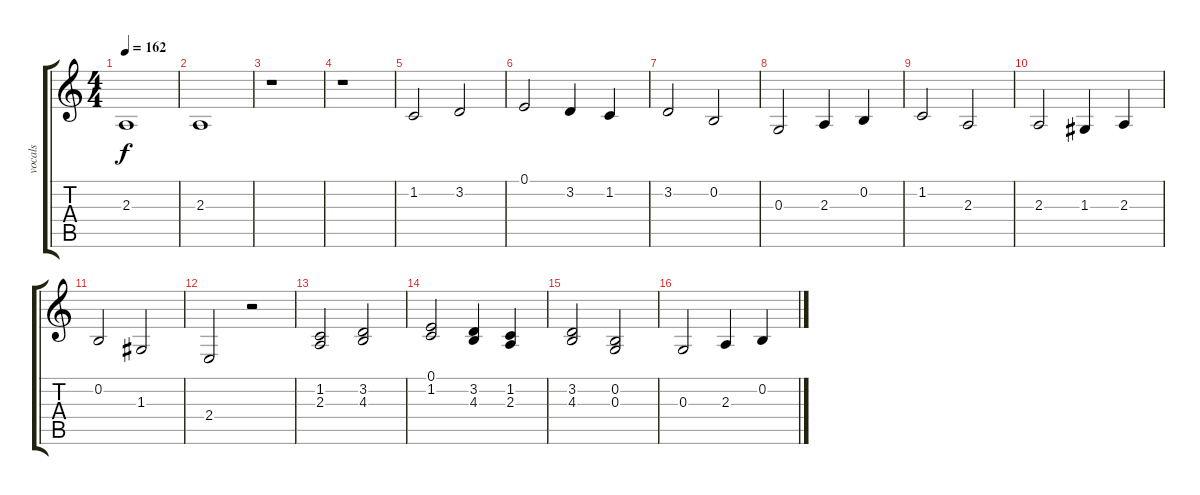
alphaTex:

\track ("vocals" "vocals") {instrument oboe}
\staff {score tabs}
\tuning (E4 B3 G3 D3 A2 E2) {hide}
\ts (4 4)
\tempo 162
\clef g2
\ks c
2.3.1{dy f} |
2.3.1 |
r.1 |
r.1 |
1.2.2 3.2.2 |
0.1.2 3.2.4 1.2.4 |
3.2.2 0.2.2 |
0.3.2 2.3.4 0.2.4 |
1.2.2 2.3.2 |
2.3.2 1.3.4 2.3.4 |
0.2.2 1.3.2 |
2.4.2 r.2 |
(1.2 2.3).2 (3.2 4.3).2 |
(0.1 1.2).2 (3.2 4.3).4 (1.2 2.3).4 |
(3.2 4.3).2 (0.2 0.3).2 |
0.3.2 2.3.4 0.2.4
